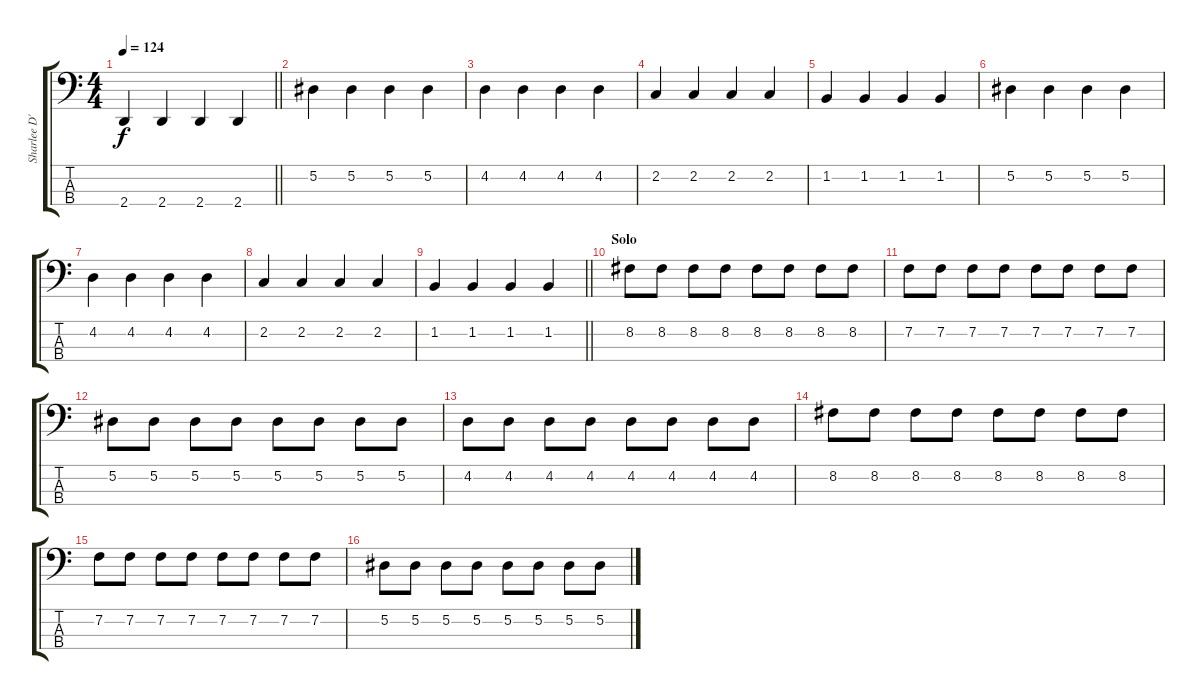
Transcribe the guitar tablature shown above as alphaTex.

\track ("Sharlee D'Angelo" "Sharlee D'") {instrument electricbasspick}
\staff {score tabs}
\tuning (Eb2 Bb1 F1 C1) {hide}
\ts (4 4)
\tempo 124
\clef f4
\barLineRight lightlight
\ks c
2.4.4{dy f} 2.4.4 2.4.4 2.4.4 |
\section ("" "")
5.2.4 5.2.4 5.2.4 5.2.4 |
4.2.4 4.2.4 4.2.4 4.2.4 |
2.2.4 2.2.4 2.2.4 2.2.4 |
1.2.4 1.2.4 1.2.4 1.2.4 |
5.2.4 5.2.4 5.2.4 5.2.4 |
4.2.4 4.2.4 4.2.4 4.2.4 |
2.2.4 2.2.4 2.2.4 2.2.4 |
\barLineRight lightlight
1.2.4 1.2.4 1.2.4 1.2.4 |
\section ("" "Solo")
8.2.8 8.2.8 8.2.8 8.2.8 8.2.8 8.2.8 8.2.8 8.2.8 |
7.2.8 7.2.8 7.2.8 7.2.8 7.2.8 7.2.8 7.2.8 7.2.8 |
5.2.8 5.2.8 5.2.8 5.2.8 5.2.8 5.2.8 5.2.8 5.2.8 |
4.2.8 4.2.8 4.2.8 4.2.8 4.2.8 4.2.8 4.2.8 4.2.8 |
8.2.8 8.2.8 8.2.8 8.2.8 8.2.8 8.2.8 8.2.8 8.2.8 |
7.2.8 7.2.8 7.2.8 7.2.8 7.2.8 7.2.8 7.2.8 7.2.8 |
5.2.8 5.2.8 5.2.8 5.2.8 5.2.8 5.2.8 5.2.8 5.2.8
